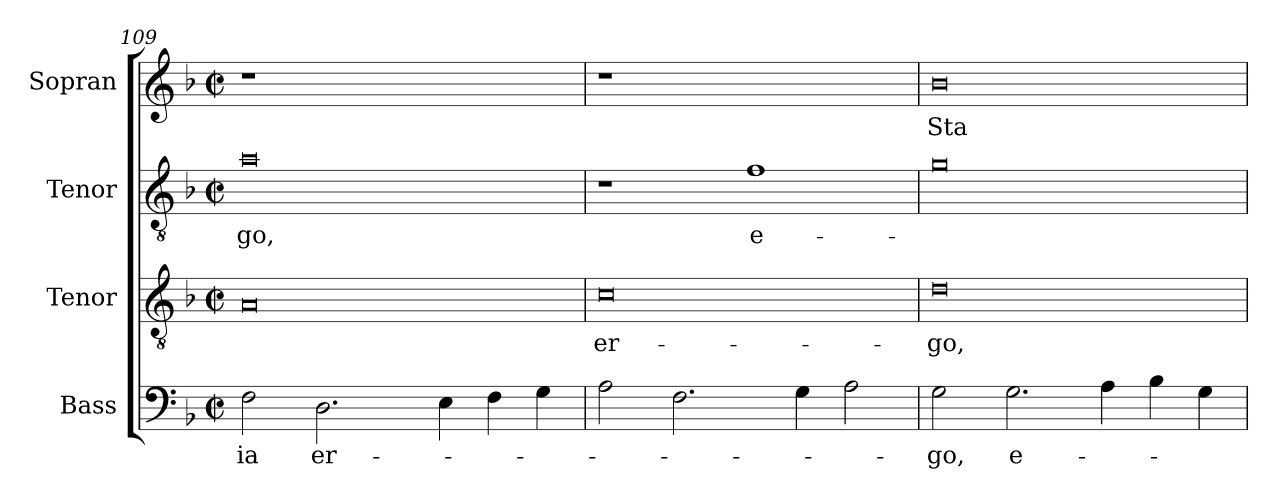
**kern	**text	**kern	**text	**kern	**text	**kern	**text
*part4	*part4	*part3	*part3	*part2	*part2	*part1	*part1
*staff4	*staff4	*staff3	*staff3	*staff2	*staff2	*staff1	*staff1
*I"Bass	*	*I"Tenor	*	*I"Tenor	*	*I"Sopran	*
*	*	*I'Tenor	*	*	*	*	*
*clefF4	*	*clefGv2	*	*clefGv2	*	*clefG2	*
*	*	*ITrd7c12	*	*ITrd7c12	*	*	*
*k[b-]	*	*k[b-]	*	*k[b-]	*	*k[b-]	*
*F:	*	*F:	*	*F:	*	*F:	*
*M2/2	*	*M2/2	*	*M2/2	*	*M2/2	*
*met(c|)	*	*met(c|)	*	*met(c|)	*	*met(c|)	*
=109	=109	=109	=109	=109	=109	=109	=109
!	!LO:LY:b:color=#000000	!	!	!	!	!	!
!	!	!	!	!	!LO:LY:b:color=#000000	!LO:N:vis=1	!
2Fi\	-ia	0AAi	.	0Ai	-go,	1r	.
!	!LO:LY:b:color=#000000	!	!	!	!	!	!
2.Di\	er-	.	.	.	.	.	.
.	.	.	.	.	.	1ryy	.
4Ei\	.	.	.	.	.	.	.
4Fi\	.	.	.	.	.	.	.
4Gi\	.	.	.	.	.	.	.
=110	=110	=110	=110	=110	=110	=110	=110
!	!	!	!LO:LY:b:color=#000000	!	!	!LO:N:vis=1	!
2Ai\	.	0Ci	er-	1r	.	1r	.
2.Fi\	.	.	.	.	.	.	.
!	!	!	!	!	!LO:LY:b:color=#000000	!	!
.	.	.	.	1Fi	e-	1ryy	.
4Gi\	.	.	.	.	.	.	.
2Ai\	.	.	.	.	.	.	.
!!LO:LB:g=z
=111	=111	=111	=111	=111	=111	=111	=111
!	!LO:LY:b:color=#000000	!	!	!	!	!	!
!	!	!	!LO:LY:b:color=#000000	!	!	!	!
!	!	!	!	!	!	!	!LO:LY:b:color=#000000
2Gi\	-go,	0Di	-go,	0Gi	.	0b-i	Sta-
!	!LO:LY:b:color=#000000	!	!	!	!	!	!
2.Gi\	e-	.	.	.	.	.	.
4Ai\	.	.	.	.	.	.	.
4B-i\	.	.	.	.	.	.	.
4Gi\	.	.	.	.	.	.	.
=	=	=	=	=	=	=	=
*-	*-	*-	*-	*-	*-	*-	*-
